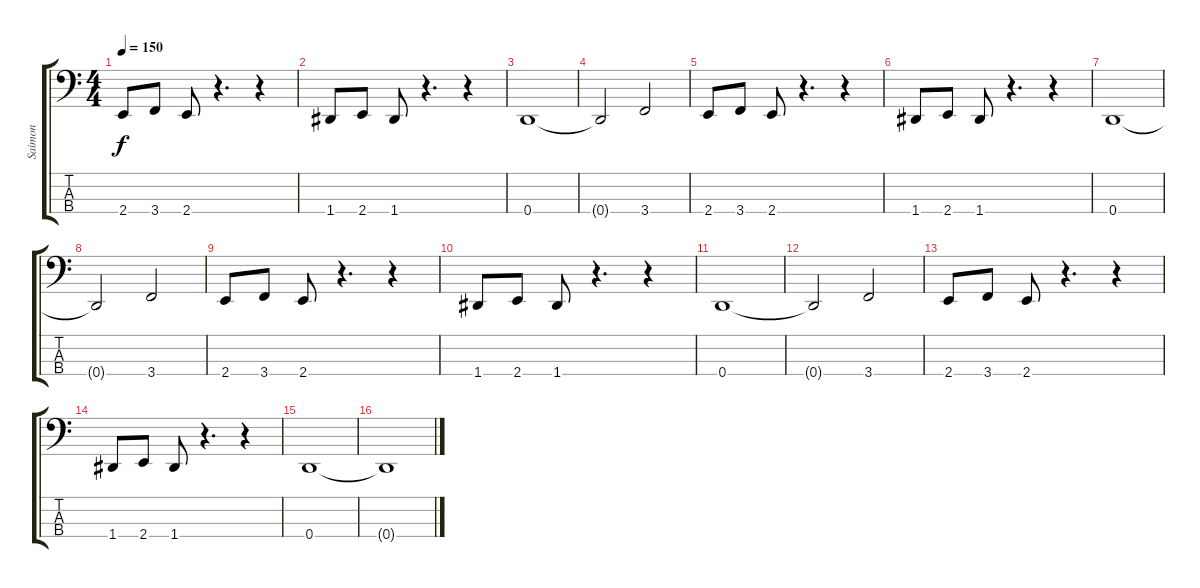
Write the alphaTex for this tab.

\track ("Saimon" "Saimon") {instrument electricbasspick}
\staff {score tabs}
\tuning (F2 C2 G1 D1) {hide}
\ts (4 4)
\tempo 150
\clef f4
\ks c
2.4.8{dy f} 3.4.8 2.4.8 r.4{d} r.4 |
1.4.8 2.4.8 1.4.8 r.4{d} r.4 |
0.4.1 |
0.4{t}.2 3.4.2 |
2.4.8 3.4.8 2.4.8 r.4{d} r.4 |
1.4.8 2.4.8 1.4.8 r.4{d} r.4 |
0.4.1 |
0.4{t}.2 3.4.2 |
2.4.8 3.4.8 2.4.8 r.4{d} r.4 |
1.4.8 2.4.8 1.4.8 r.4{d} r.4 |
0.4.1 |
0.4{t}.2 3.4.2 |
2.4.8 3.4.8 2.4.8 r.4{d} r.4 |
1.4.8 2.4.8 1.4.8 r.4{d} r.4 |
0.4.1 |
0.4{t}.1
